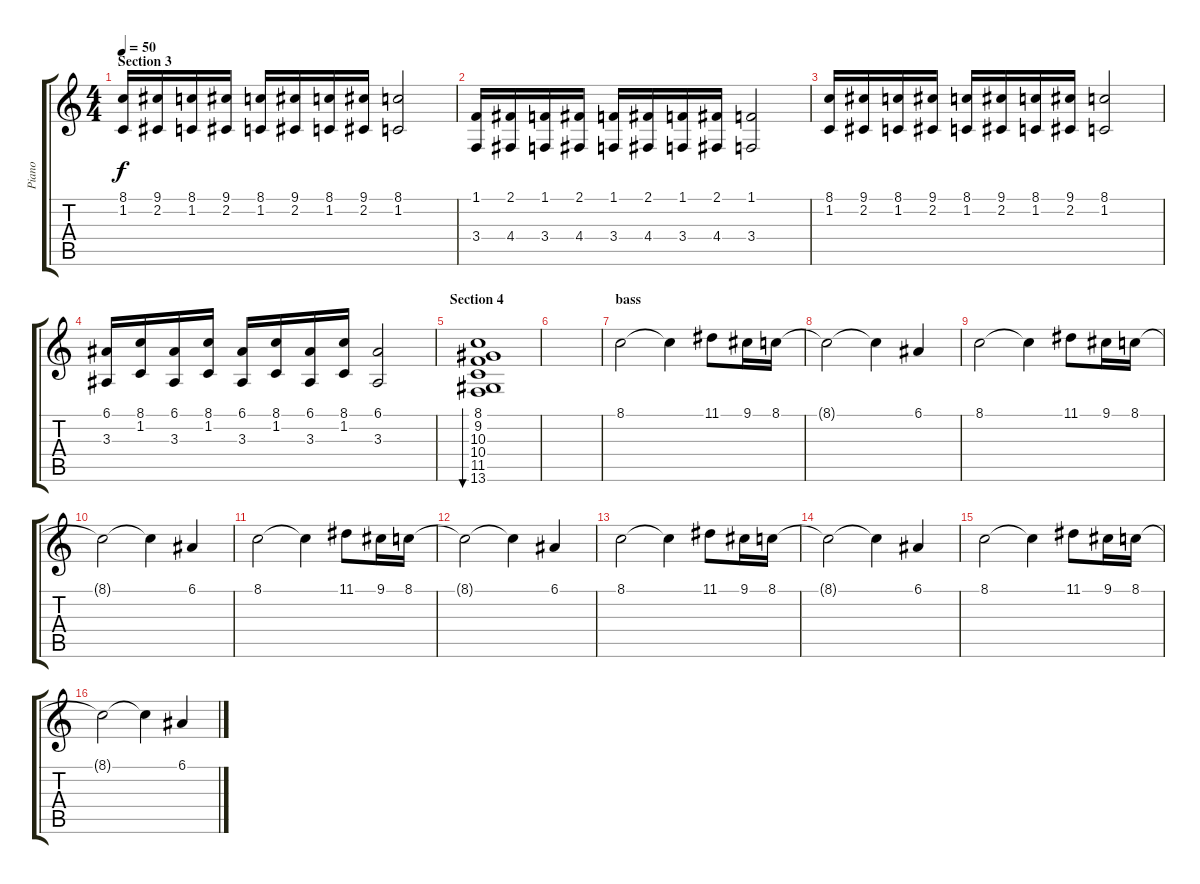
\track ("Piano" "Piano") {instrument acousticgrandpiano}
\staff {score tabs}
\tuning (E4 B3 G3 D3 A2 E2) {hide}
\ts (4 4)
\section ("" "Section 3")
\tempo 50
\clef g2
\ks c
(8.1 1.2).16{dy f} (9.1 2.2).16 (8.1 1.2).16 (9.1 2.2).16 (8.1 1.2).16 (9.1 2.2).16 (8.1 1.2).16 (9.1 2.2).16 (8.1 1.2).2 |
(1.1 3.4).16 (2.1 4.4).16 (1.1 3.4).16 (2.1 4.4).16 (1.1 3.4).16 (2.1 4.4).16 (1.1 3.4).16 (2.1 4.4).16 (1.1 3.4).2 |
(8.1 1.2).16 (9.1 2.2).16 (8.1 1.2).16 (9.1 2.2).16 (8.1 1.2).16 (9.1 2.2).16 (8.1 1.2).16 (9.1 2.2).16 (8.1 1.2).2 |
(6.1 3.3).16 (8.1 1.2).16 (6.1 3.3).16 (8.1 1.2).16 (6.1 3.3).16 (8.1 1.2).16 (6.1 3.3).16 (8.1 1.2).16 (6.1 3.3).2 |
\section ("" "Section 4")
(8.1 9.2 10.3 10.4 11.5 13.6).1{bu 240} |
|
\section ("" "bass")
8.1.2 8.1{t}.4 11.1.8 9.1.16 8.1.16 |
8.1{t}.2 8.1{t}.4 6.1.4 |
8.1.2 8.1{t}.4 11.1.8 9.1.16 8.1.16 |
8.1{t}.2 8.1{t}.4 6.1.4 |
8.1.2 8.1{t}.4 11.1.8 9.1.16 8.1.16 |
8.1{t}.2 8.1{t}.4 6.1.4 |
8.1.2 8.1{t}.4 11.1.8 9.1.16 8.1.16 |
8.1{t}.2 8.1{t}.4 6.1.4 |
8.1.2 8.1{t}.4 11.1.8 9.1.16 8.1.16 |
8.1{t}.2 8.1{t}.4 6.1.4
